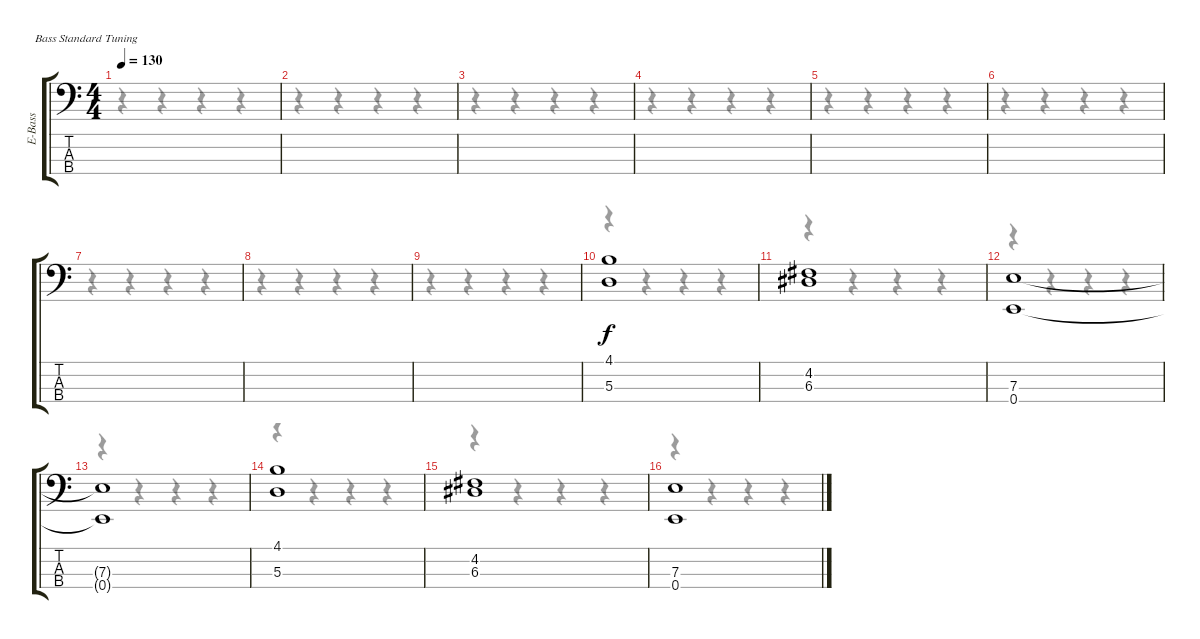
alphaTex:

\bracketExtendMode groupsimilarinstruments
\track ("Cliff Burton" "E-Bass") {instrument electricbassfinger}
\staff {score tabs}
\tuning (G2 D2 A1 E1)
\voice
\ts (4 4)
\beaming (8 2 2 2 2)
\tempo 130
\clef f4
\ks c
|
|
|
|
|
|
|
|
|
(4.1 5.3).1 |
(4.2{acc #} 6.3{acc #}).1 |
(7.3 0.4).1 |
(7.3{t} 0.4{t}).1 |
(4.1 5.3).1 |
(4.2{acc #} 6.3{acc #}).1 |
(7.3 0.4).1
\voice
\clef f4
\ottava regular
\simile none
\ks c
r.4{dy mf} r.4 r.4 r.4 |
r.4 r.4 r.4 r.4 |
r.4 r.4 r.4 r.4 |
r.4 r.4 r.4 r.4 |
r.4 r.4 r.4 r.4 |
r.4 r.4 r.4 r.4 |
r.4 r.4 r.4 r.4 |
r.4 r.4 r.4 r.4 |
r.4 r.4 r.4 r.4 |
r.4 r.4 r.4 r.4 |
r.4 r.4 r.4 r.4 |
r.4 r.4 r.4 r.4 |
r.4 r.4 r.4 r.4 |
r.4 r.4 r.4 r.4 |
r.4 r.4 r.4 r.4 |
r.4 r.4 r.4 r.4
